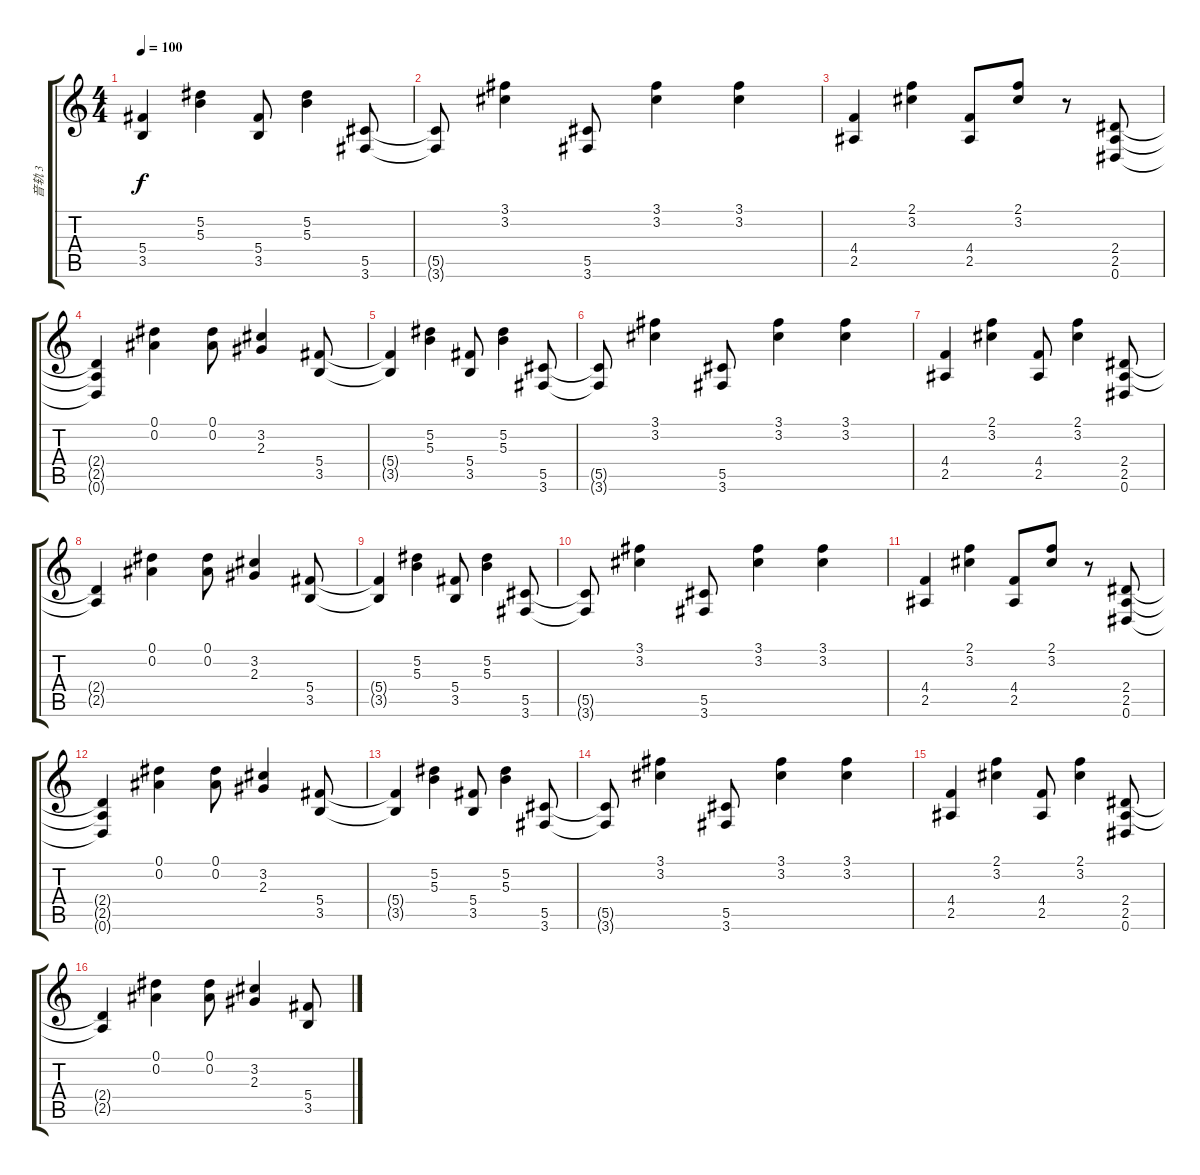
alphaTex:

\track ("音轨 3" "音轨 3") {instrument electricguitarclean}
\staff {score tabs}
\tuning (Eb4 Bb3 Gb3 Db3 Ab2 Eb2) {hide}
\ts (4 4)
\tempo 100
\clef g2
\ks c
(5.4{t} 3.5{t}).4{dy f} (5.2 5.3).4 (5.4 3.5).8 (5.2 5.3).4 (5.5 3.6).8 |
(5.5{t} 3.6{t}).8 (3.1 3.2).4 (5.5 3.6).8 (3.1 3.2).4 (3.1 3.2).4 |
(4.4 2.5).4 (2.1 3.2).4 (4.4 2.5).8 (2.1 3.2).8 r.8 (2.4 2.5 0.6).8 |
(2.4{t} 2.5{t} 0.6{t}).4 (0.1 0.2).4 (0.1 0.2).8 (3.2 2.3).4 (5.4 3.5).8 |
(5.4{t} 3.5{t}).4 (5.2 5.3).4 (5.4 3.5).8 (5.2 5.3).4 (5.5 3.6).8 |
(5.5{t} 3.6{t}).8 (3.1 3.2).4 (5.5 3.6).8 (3.1 3.2).4 (3.1 3.2).4 |
(4.4 2.5).4 (2.1 3.2).4 (4.4 2.5).8 (2.1 3.2).4 (2.4 2.5 0.6).8 |
(2.4{t} 2.5{t}).4 (0.1 0.2).4 (0.1 0.2).8 (3.2 2.3).4 (5.4 3.5).8 |
(5.4{t} 3.5{t}).4 (5.2 5.3).4 (5.4 3.5).8 (5.2 5.3).4 (5.5 3.6).8 |
(5.5{t} 3.6{t}).8 (3.1 3.2).4 (5.5 3.6).8 (3.1 3.2).4 (3.1 3.2).4 |
(4.4 2.5).4 (2.1 3.2).4 (4.4 2.5).8 (2.1 3.2).8 r.8 (2.4 2.5 0.6).8 |
(2.4{t} 2.5{t} 0.6{t}).4 (0.1 0.2).4 (0.1 0.2).8 (3.2 2.3).4 (5.4 3.5).8 |
(5.4{t} 3.5{t}).4 (5.2 5.3).4 (5.4 3.5).8 (5.2 5.3).4 (5.5 3.6).8 |
(5.5{t} 3.6{t}).8 (3.1 3.2).4 (5.5 3.6).8 (3.1 3.2).4 (3.1 3.2).4 |
(4.4 2.5).4 (2.1 3.2).4 (4.4 2.5).8 (2.1 3.2).4 (2.4 2.5 0.6).8 |
(2.4{t} 2.5{t}).4 (0.1 0.2).4 (0.1 0.2).8 (3.2 2.3).4 (5.4 3.5).8
